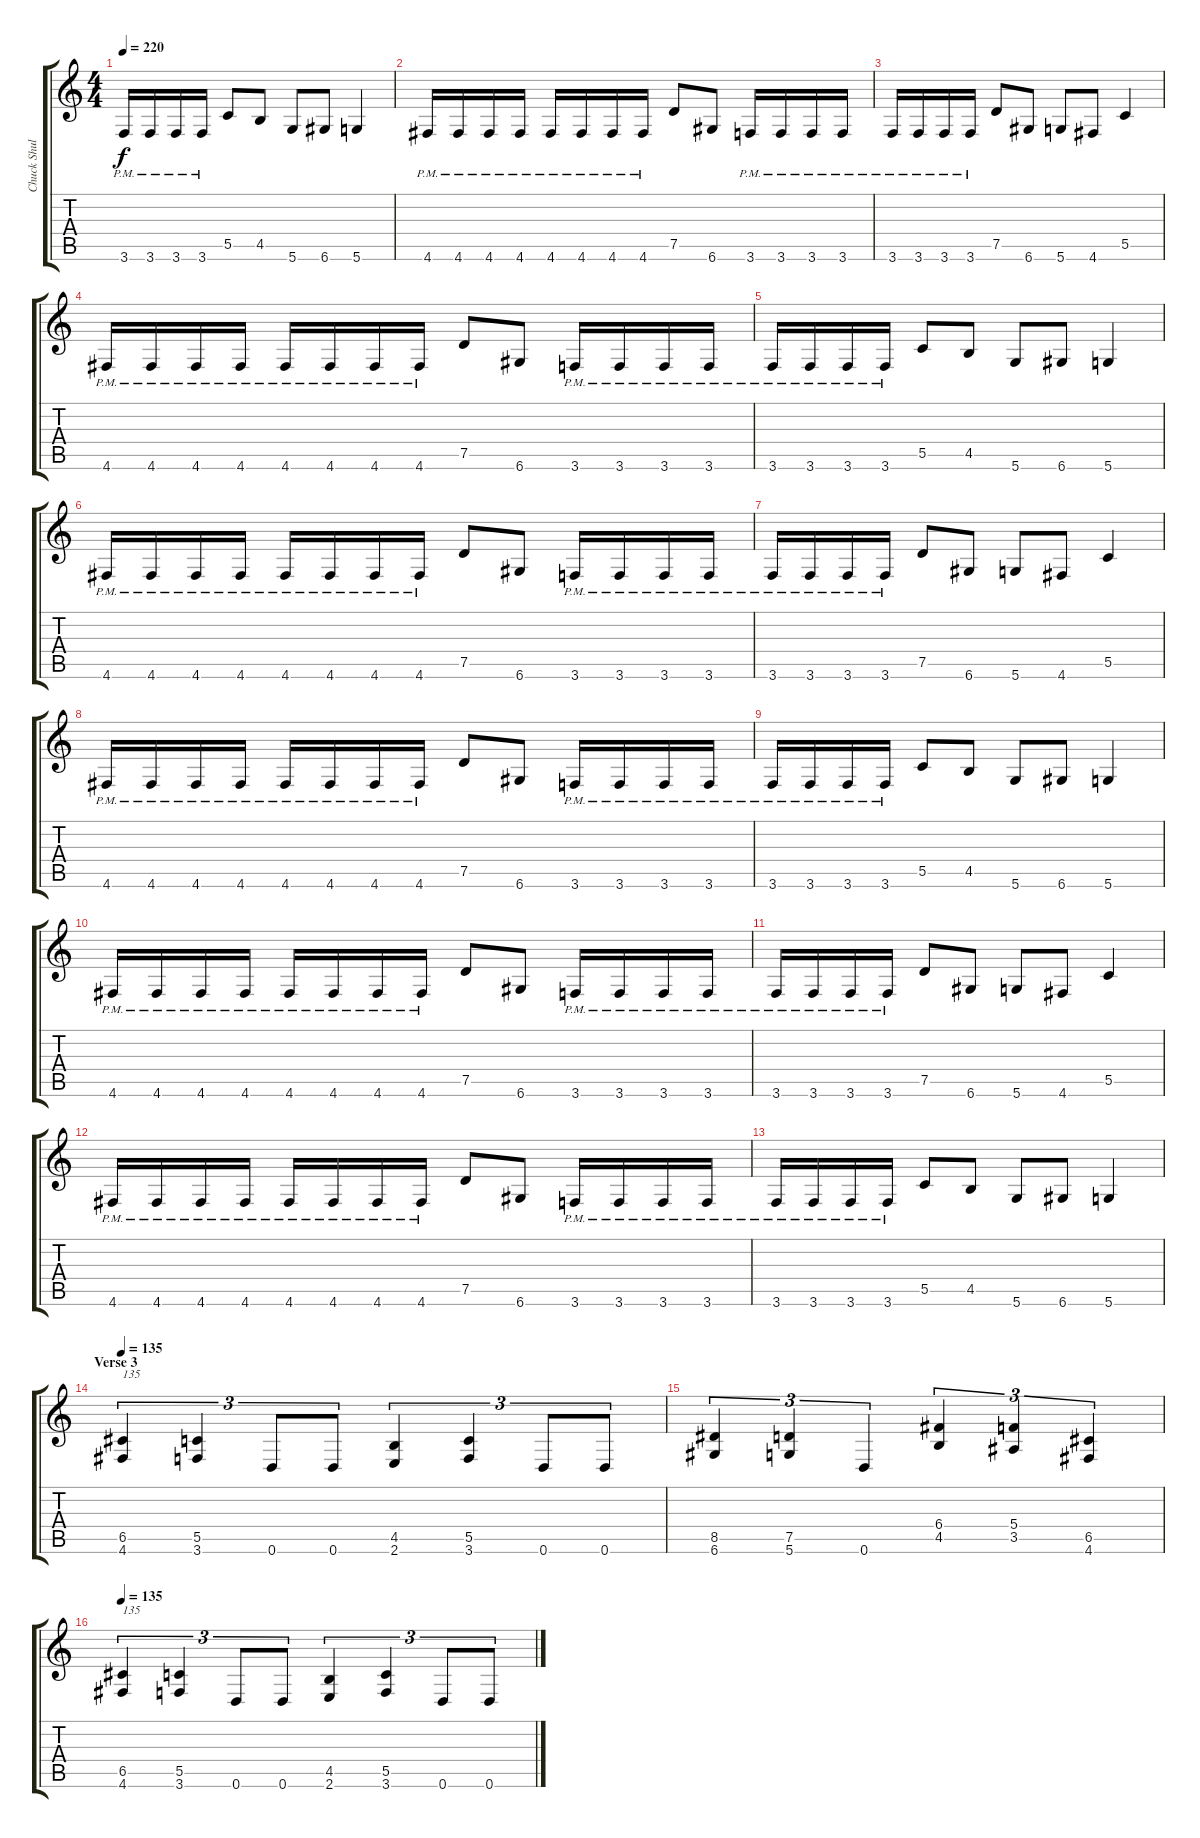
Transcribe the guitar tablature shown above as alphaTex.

\track ("Chuck Shuldiner" "Chuck Shul") {instrument distortionguitar}
\staff {score tabs}
\tuning (D4 A3 F3 C3 G2 D2) {hide}
\ts (4 4)
\tempo 220
\clef g2
\ks c
3.6{pm}.16{dy f} 3.6{pm}.16 3.6{pm}.16 3.6{pm}.16 5.5.8 4.5.8 5.6.8 6.6.8 5.6.4 |
4.6{pm}.16 4.6{pm}.16 4.6{pm}.16 4.6{pm}.16 4.6{pm}.16 4.6{pm}.16 4.6{pm}.16 4.6{pm}.16 7.5.8 6.6.8 3.6{pm}.16 3.6{pm}.16 3.6{pm}.16 3.6{pm}.16 |
3.6{pm}.16 3.6{pm}.16 3.6{pm}.16 3.6{pm}.16 7.5.8 6.6.8 5.6.8 4.6.8 5.5.4 |
4.6{pm}.16 4.6{pm}.16 4.6{pm}.16 4.6{pm}.16 4.6{pm}.16 4.6{pm}.16 4.6{pm}.16 4.6{pm}.16 7.5.8 6.6.8 3.6{pm}.16 3.6{pm}.16 3.6{pm}.16 3.6{pm}.16 |
3.6{pm}.16 3.6{pm}.16 3.6{pm}.16 3.6{pm}.16 5.5.8 4.5.8 5.6.8 6.6.8 5.6.4 |
4.6{pm}.16 4.6{pm}.16 4.6{pm}.16 4.6{pm}.16 4.6{pm}.16 4.6{pm}.16 4.6{pm}.16 4.6{pm}.16 7.5.8 6.6.8 3.6{pm}.16 3.6{pm}.16 3.6{pm}.16 3.6{pm}.16 |
3.6{pm}.16 3.6{pm}.16 3.6{pm}.16 3.6{pm}.16 7.5.8 6.6.8 5.6.8 4.6.8 5.5.4 |
4.6{pm}.16 4.6{pm}.16 4.6{pm}.16 4.6{pm}.16 4.6{pm}.16 4.6{pm}.16 4.6{pm}.16 4.6{pm}.16 7.5.8 6.6.8 3.6{pm}.16 3.6{pm}.16 3.6{pm}.16 3.6{pm}.16 |
3.6{pm}.16 3.6{pm}.16 3.6{pm}.16 3.6{pm}.16 5.5.8 4.5.8 5.6.8 6.6.8 5.6.4 |
4.6{pm}.16 4.6{pm}.16 4.6{pm}.16 4.6{pm}.16 4.6{pm}.16 4.6{pm}.16 4.6{pm}.16 4.6{pm}.16 7.5.8 6.6.8 3.6{pm}.16 3.6{pm}.16 3.6{pm}.16 3.6{pm}.16 |
3.6{pm}.16 3.6{pm}.16 3.6{pm}.16 3.6{pm}.16 7.5.8 6.6.8 5.6.8 4.6.8 5.5.4 |
4.6{pm}.16 4.6{pm}.16 4.6{pm}.16 4.6{pm}.16 4.6{pm}.16 4.6{pm}.16 4.6{pm}.16 4.6{pm}.16 7.5.8 6.6.8 3.6{pm}.16 3.6{pm}.16 3.6{pm}.16 3.6{pm}.16 |
3.6{pm}.16 3.6{pm}.16 3.6{pm}.16 3.6{pm}.16 5.5.8 4.5.8 5.6.8 6.6.8 5.6.4 |
\section ("" "Verse 3")
\tempo 135
(6.5 4.6).4{tu (3 2) txt "135"} (5.5 3.6).4{tu (3 2)} 0.6.8{tu (3 2)} 0.6.8{tu (3 2)} (4.5 2.6).4{tu (3 2)} (5.5 3.6).4{tu (3 2)} 0.6.8{tu (3 2)} 0.6.8{tu (3 2)} |
(8.5 6.6).4{tu (3 2)} (7.5 5.6).4{tu (3 2)} 0.6.4{tu (3 2)} (6.4 4.5).4{tu (3 2)} (5.4 3.5).4{tu (3 2)} (6.5 4.6).4{tu (3 2)} |
\tempo 135
(6.5 4.6).4{tu (3 2) txt "135"} (5.5 3.6).4{tu (3 2)} 0.6.8{tu (3 2)} 0.6.8{tu (3 2)} (4.5 2.6).4{tu (3 2)} (5.5 3.6).4{tu (3 2)} 0.6.8{tu (3 2)} 0.6.8{tu (3 2)}
